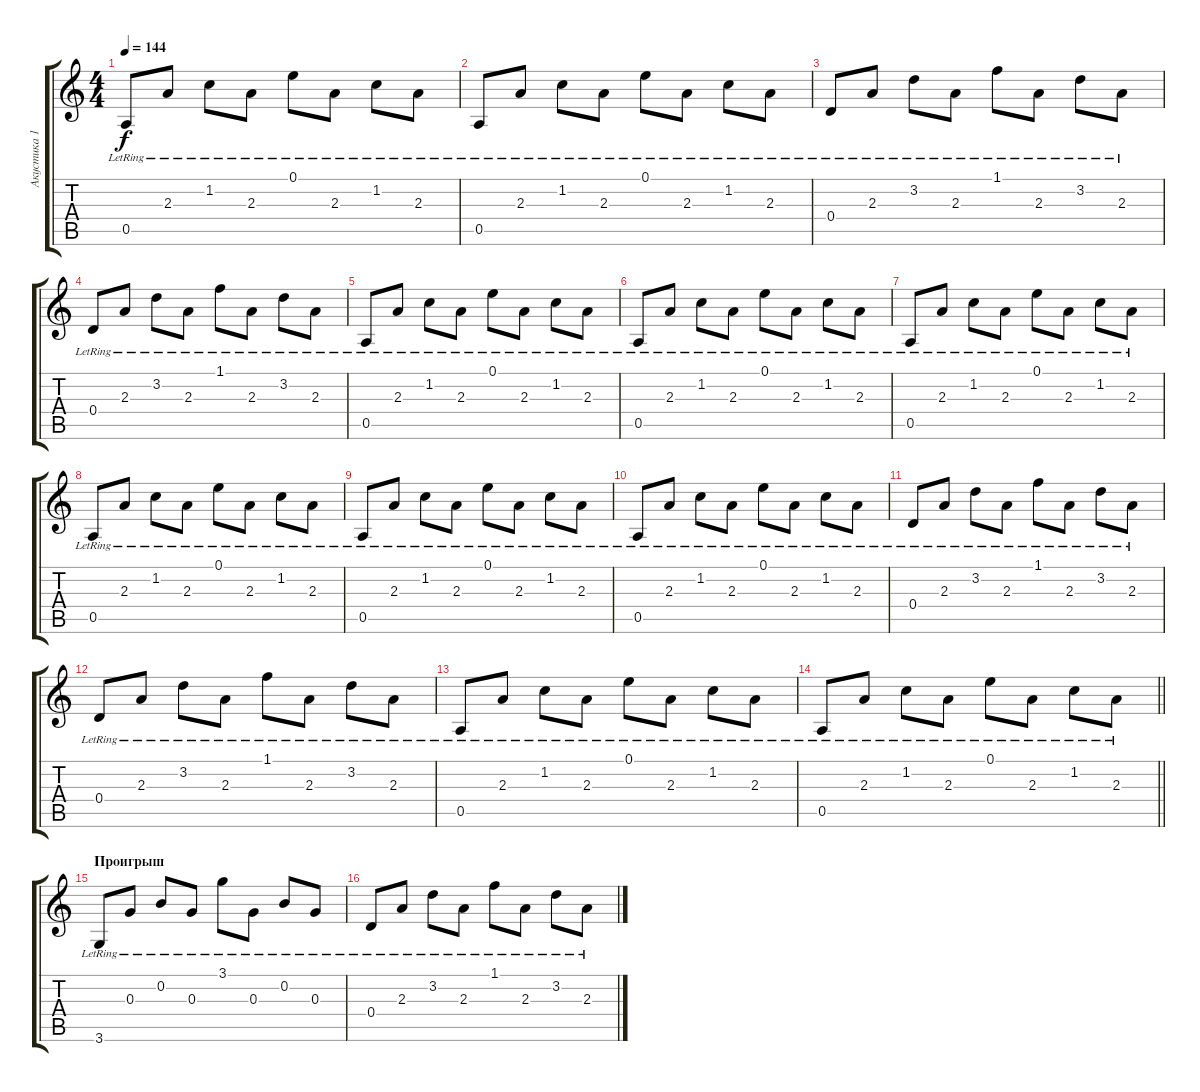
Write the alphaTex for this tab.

\track ("Акустика 1" "Акустика 1") {instrument acousticguitarsteel}
\staff {score tabs}
\tuning (E4 B3 G3 D3 A2 E2) {hide}
\ts (4 4)
\tempo 144
\clef g2
\ks c
0.5{lr}.8{dy f} 2.3{lr}.8 1.2{lr}.8 2.3{lr}.8 0.1{lr}.8 2.3{lr}.8 1.2{lr}.8 2.3{lr}.8 |
0.5{lr}.8 2.3{lr}.8 1.2{lr}.8 2.3{lr}.8 0.1{lr}.8 2.3{lr}.8 1.2{lr}.8 2.3{lr}.8 |
0.4{lr}.8 2.3{lr}.8 3.2{lr}.8 2.3{lr}.8 1.1{lr}.8 2.3{lr}.8 3.2{lr}.8 2.3{lr}.8 |
0.4{lr}.8 2.3{lr}.8 3.2{lr}.8 2.3{lr}.8 1.1{lr}.8 2.3{lr}.8 3.2{lr}.8 2.3{lr}.8 |
0.5{lr}.8 2.3{lr}.8 1.2{lr}.8 2.3{lr}.8 0.1{lr}.8 2.3{lr}.8 1.2{lr}.8 2.3{lr}.8 |
0.5{lr}.8 2.3{lr}.8 1.2{lr}.8 2.3{lr}.8 0.1{lr}.8 2.3{lr}.8 1.2{lr}.8 2.3{lr}.8 |
0.5{lr}.8 2.3{lr}.8 1.2{lr}.8 2.3{lr}.8 0.1{lr}.8 2.3{lr}.8 1.2{lr}.8 2.3{lr}.8 |
0.5{lr}.8 2.3{lr}.8 1.2{lr}.8 2.3{lr}.8 0.1{lr}.8 2.3{lr}.8 1.2{lr}.8 2.3{lr}.8 |
0.5{lr}.8 2.3{lr}.8 1.2{lr}.8 2.3{lr}.8 0.1{lr}.8 2.3{lr}.8 1.2{lr}.8 2.3{lr}.8 |
0.5{lr}.8 2.3{lr}.8 1.2{lr}.8 2.3{lr}.8 0.1{lr}.8 2.3{lr}.8 1.2{lr}.8 2.3{lr}.8 |
0.4{lr}.8 2.3{lr}.8 3.2{lr}.8 2.3{lr}.8 1.1{lr}.8 2.3{lr}.8 3.2{lr}.8 2.3{lr}.8 |
0.4{lr}.8 2.3{lr}.8 3.2{lr}.8 2.3{lr}.8 1.1{lr}.8 2.3{lr}.8 3.2{lr}.8 2.3{lr}.8 |
0.5{lr}.8 2.3{lr}.8 1.2{lr}.8 2.3{lr}.8 0.1{lr}.8 2.3{lr}.8 1.2{lr}.8 2.3{lr}.8 |
\barLineRight lightlight
0.5{lr}.8 2.3{lr}.8 1.2{lr}.8 2.3{lr}.8 0.1{lr}.8 2.3{lr}.8 1.2{lr}.8 2.3{lr}.8 |
\section ("" "Проигрыш")
3.6{lr}.8 0.3{lr}.8 0.2{lr}.8 0.3{lr}.8 3.1{lr}.8 0.3{lr}.8 0.2{lr}.8 0.3{lr}.8 |
0.4{lr}.8 2.3{lr}.8 3.2{lr}.8 2.3{lr}.8 1.1{lr}.8 2.3{lr}.8 3.2{lr}.8 2.3{lr}.8
